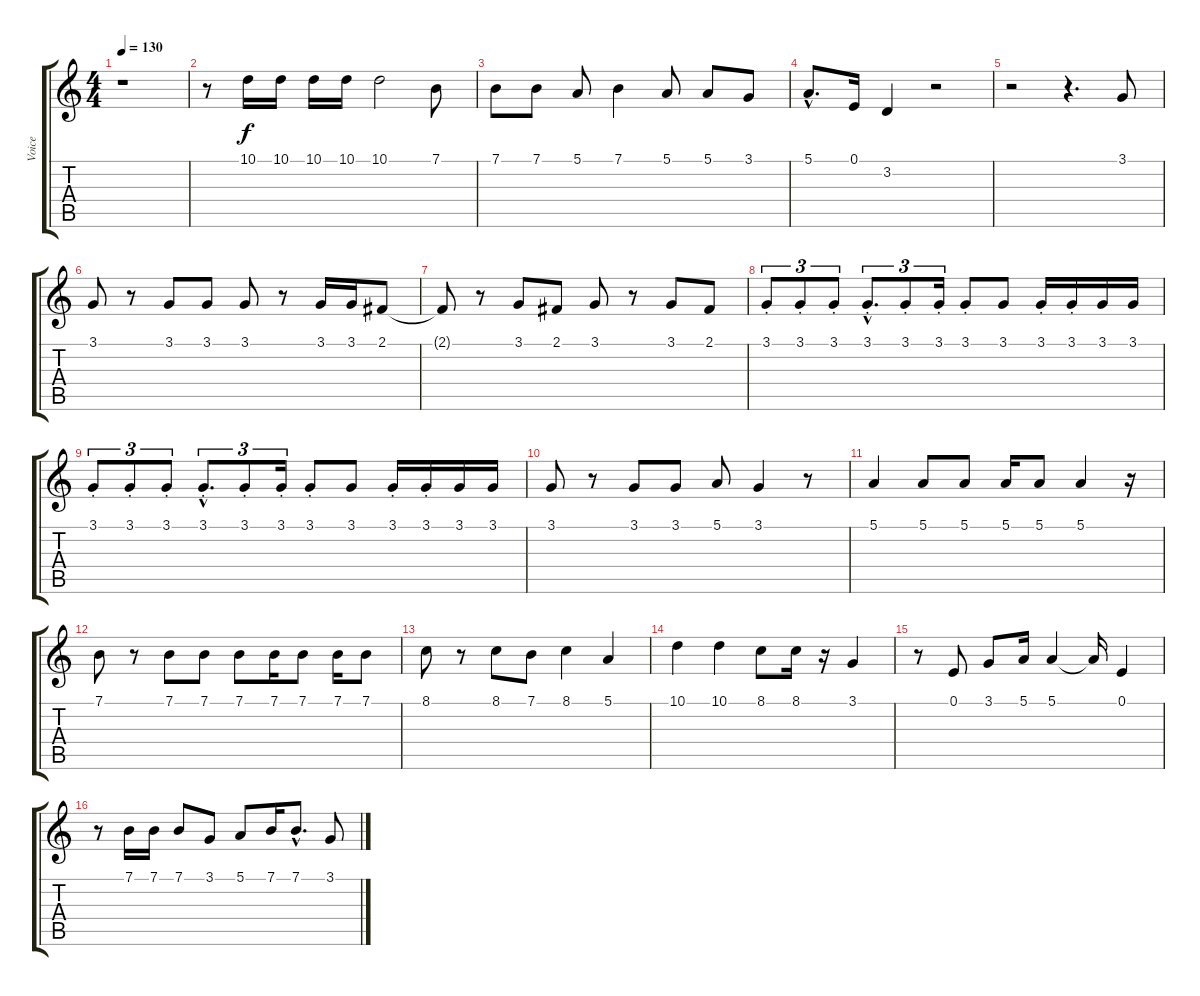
\track ("Voice" "Voice") {instrument trumpet}
\staff {score tabs}
\tuning (E4 B3 G3 D3 A2 E2) {hide}
\ts (4 4)
\tempo 130
\clef g2
\ks c
r.1{dy f} |
r.8 10.1.16 10.1.16 10.1.16 10.1.16 10.1.2 7.1.8 |
7.1.8 7.1.8 5.1.8 7.1.4 5.1.8 5.1.8 3.1.8 |
5.1{hac}.8{d} 0.1.16 3.2.4 r.2 |
r.2 r.4{d} 3.1.8 |
3.1.8 r.8 3.1.8 3.1.8 3.1.8 r.8 3.1.16 3.1.16 2.1.8 |
2.1{t}.8 r.8 3.1.8 2.1.8 3.1.8 r.8 3.1.8 2.1.8 |
3.1{st}.8{tu (3 2)} 3.1{st}.8{tu (3 2)} 3.1{st}.8{tu (3 2)} 3.1{hac st}.8{d tu (3 2)} 3.1{st}.8{tu (3 2)} 3.1{st}.16{tu (3 2)} 3.1{st}.8 3.1.8 3.1{st}.16 3.1{st}.16 3.1.16 3.1.16 |
3.1{st}.8{tu (3 2)} 3.1{st}.8{tu (3 2)} 3.1{st}.8{tu (3 2)} 3.1{hac st}.8{d tu (3 2)} 3.1{st}.8{tu (3 2)} 3.1{st}.16{tu (3 2)} 3.1{st}.8 3.1.8 3.1{st}.16 3.1{st}.16 3.1.16 3.1.16 |
3.1.8 r.8 3.1.8 3.1.8 5.1.8 3.1.4 r.8 |
5.1.4 5.1.8 5.1.8 5.1.16 5.1.8 5.1.4 r.16 |
7.1.8 r.8 7.1.8 7.1.8 7.1.8 7.1.16 7.1.8 7.1.16 7.1.8 |
8.1.8 r.8 8.1.8 7.1.8 8.1.4 5.1.4 |
10.1.4 10.1.4 8.1.8 8.1.16 r.16 3.1.4 |
r.8 0.1.8 3.1.8 5.1.16 5.1.4 5.1{t}.16 0.1.4 |
r.8 7.1.16 7.1.16 7.1.8 3.1.8 5.1.8 7.1.16 7.1{hac}.8{d} 3.1.8
